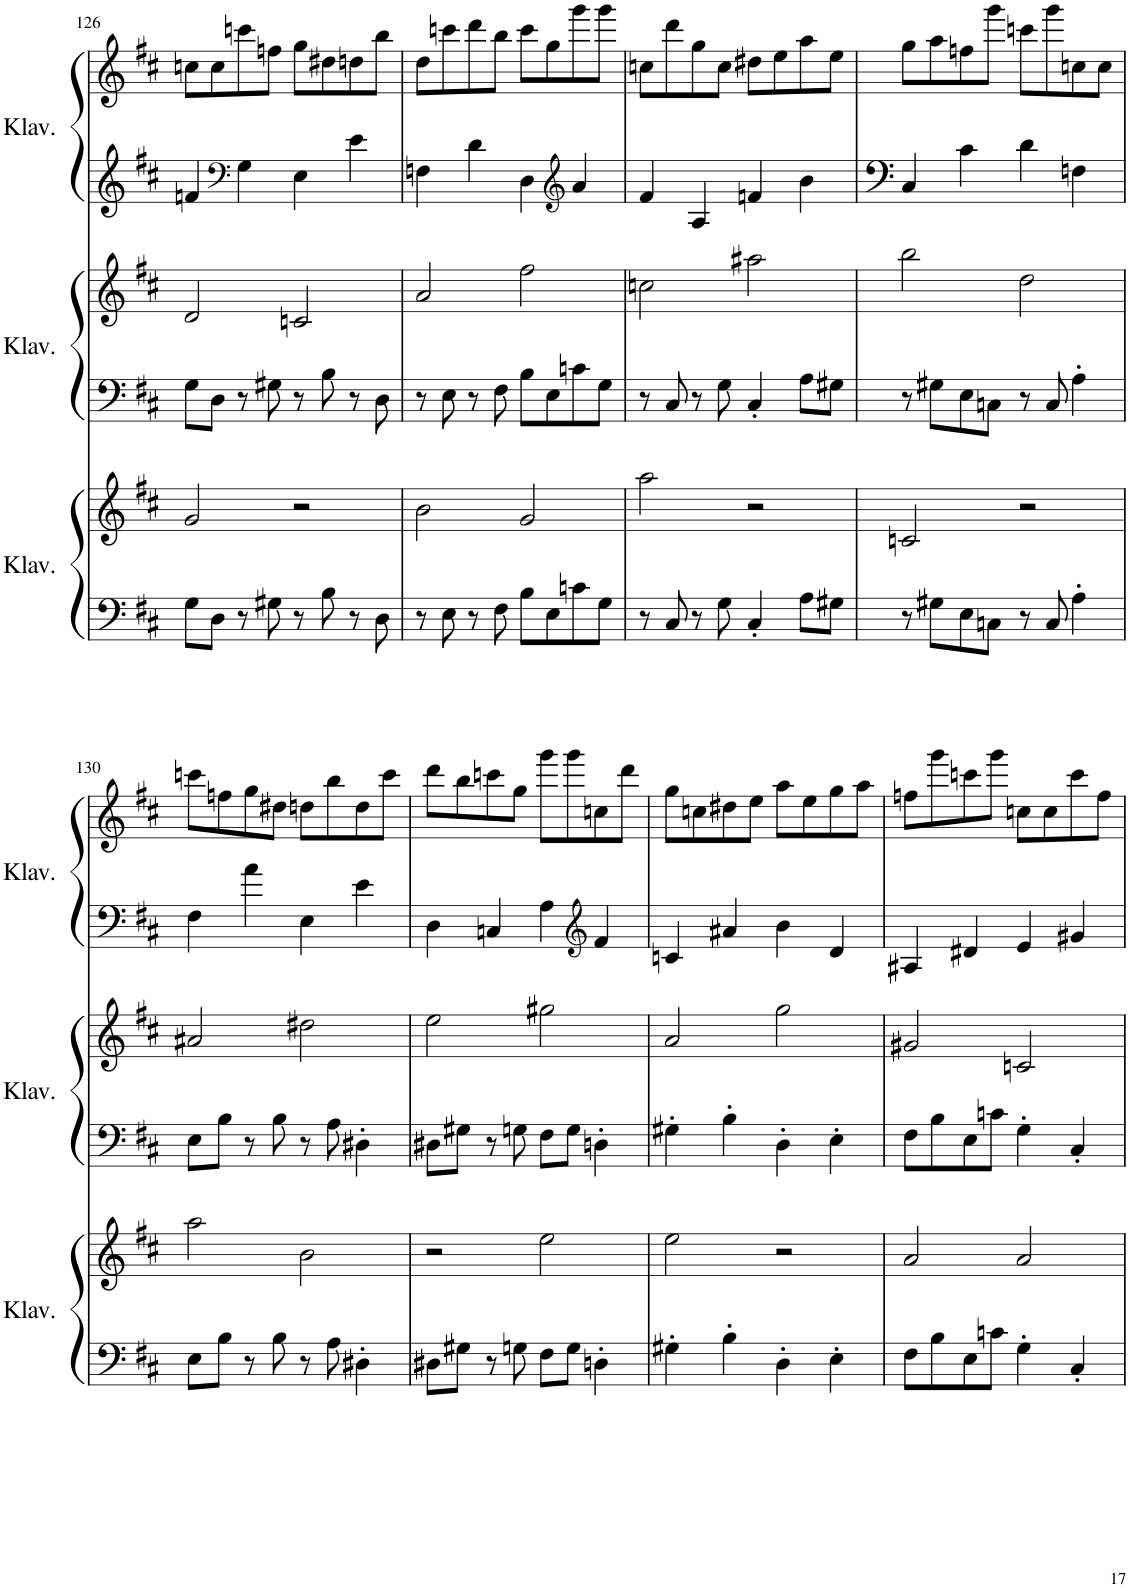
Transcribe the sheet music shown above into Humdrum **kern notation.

**kern	**kern	**kern	**kern	**kern	**kern
*part3	*part3	*part2	*part2	*part1	*part1
*staff6	*staff5	*staff4	*staff3	*staff2	*staff1
*I"Klavier	*	*I"Klavier	*	*I"Klavier	*
*I'Klav.	*	*I'Klav.	*	*I'Klav.	*
!!LO:PB:g=z
*clefG2	*clefG2	*clefG2	*clefG2	*clefG2	*clefG2
*k[f#c#]	*k[f#c#]	*k[f#c#]	*k[f#c#]	*k[f#c#]	*k[f#c#]
*M4/4	*M4/4	*M4/4	*M4/4	*M4/4	*M4/4
=126	=126	=126	=126	=126	=126
8G\L	2g/	8G\L	2d/	4fn/	8ccn\L
8D\J	.	8D\J	.	.	8cc\
*	*	*	*	*clefF4	*
8r	.	8r	.	4G\	8cccn\
8G#X\	.	8G#X\	.	.	8ffn\J
8r	2r	8r	2cn/	4E\	8gg\L
8B\	.	8B\	.	.	8dd#X\
8r	.	8r	.	4e\	8ddn\
8D\	.	8D\	.	.	8bb\J
=127	=127	=127	=127	=127	=127
8r	2b\	8r	2a/	4Fn\	8dd\L
8E\	.	8E\	.	.	8cccn\
8r	.	8r	.	4d\	8ddd\
8F#\	.	8F#\	.	.	8bb\J
8B\L	2g/	8B\L	2ff#\	4D\	8ccc\L
8E\	.	8E\	.	.	8gg\
*	*	*	*	*clefG2	*
8cn\	.	8cn\	.	4a/	8ggg\
8G\J	.	8G\J	.	.	8ggg\J
=128	=128	=128	=128	=128	=128
8r	2aa\	8r	2ccn\	4f#/	8ccn\L
8C#/	.	8C#/	.	.	8ddd\
8r	.	8r	.	4A/	8gg\
8G\	.	8G\	.	.	8cc\J
4C#'/	2r	4C#'/	2aa#X\	4fn/	8dd#X\L
.	.	.	.	.	8ee\
8A\L	.	8A\L	.	4b\	8aa\
8G#X\J	.	8G#X\J	.	.	8ee\J
=129	=129	=129	=129	=129	=129
8r	2cn/	8r	2bb\	4C#/	8gg\L
8G#X\L	.	8G#X\L	.	.	8aa\
8E\	.	8E\	.	4c#\	8ffn\
8Cn\J	.	8Cn\J	.	.	8ggg\J
8r	2r	8r	2dd\	4d\	8cccn\L
8C/	.	8C/	.	.	8ggg\
4A'\	.	4A'\	.	4Fn\	8ccn\
.	.	.	.	.	8cc\J
!!LO:LB:g=z
=130	=130	=130	=130	=130	=130
8E\L	2aa\	8E\L	2a#X/	4F#\	8cccn\L
8B\J	.	8B\J	.	.	8ffn\
8r	.	8r	.	4a\	8gg\
8B\	.	8B\	.	.	8dd#X\J
8r	2b\	8r	2dd#X\	4E\	8ddn\L
8A\	.	8A\	.	.	8bb\
4D#X'\	.	4D#X'\	.	4e\	8dd\
.	.	.	.	.	8ccc\J
=131	=131	=131	=131	=131	=131
8D#X\L	2r	8D#X\L	2ee\	4D\	8ddd\L
8G#X\J	.	8G#X\J	.	.	8bb\
8r	.	8r	.	4Cn/	8cccn\
8Gn\	.	8Gn\	.	.	8gg\J
8F#\L	2ee\	8F#\L	2gg#X\	4A\	8ggg\L
8G\J	.	8G\J	.	.	8ggg\
*	*	*	*	*clefG2	*
4Dn'\	.	4Dn'\	.	4f#/	8ccn\
.	.	.	.	.	8ddd\J
=132	=132	=132	=132	=132	=132
4G#X'\	2ee\	4G#X'\	2a/	4cn/	8gg\L
.	.	.	.	.	8ccn\
4B'\	.	4B'\	.	4a#X/	8dd#X\
.	.	.	.	.	8ee\J
4D'\	2r	4D'\	2gg\	4b\	8aa\L
.	.	.	.	.	8ee\
4E'\	.	4E'\	.	4d/	8gg\
.	.	.	.	.	8aa\J
=133	=133	=133	=133	=133	=133
8F#\L	2a/	8F#\L	2g#X/	4A#X/	8ffn\L
8B\	.	8B\	.	.	8ggg\
8E\	.	8E\	.	4d#X/	8cccn\
8cn\J	.	8cn\J	.	.	8ggg\J
4G'\	2a/	4G'\	2cn/	4e/	8ccn\L
.	.	.	.	.	8cc\
4C#'/	.	4C#'/	.	4g#X/	8ccc\
.	.	.	.	.	8ff\J
=	=	=	=	=	=
*-	*-	*-	*-	*-	*-
